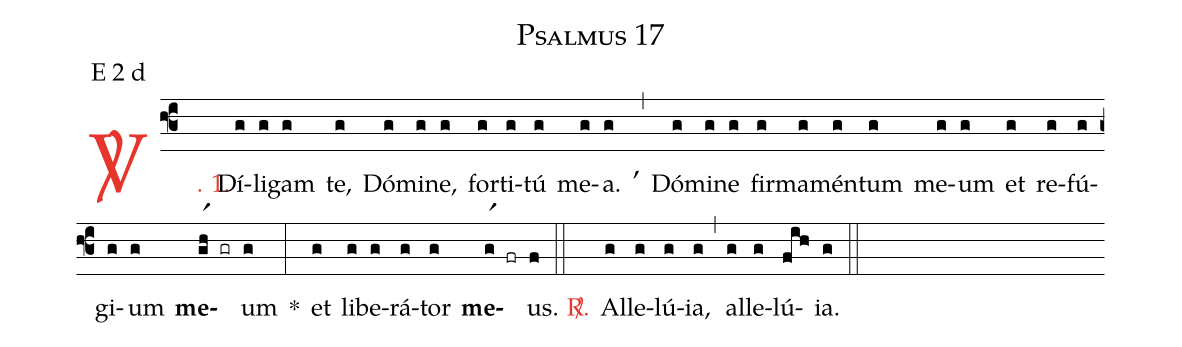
name: Psalmus 17;
mode: E 2 d;
%%
(f3)

<c><sp>V/</sp>. 1.</c>() Dí(g)li(g)gam(g) te,(g) Dó(g)mi(g)ne,(g) for(g)ti(g)tú(g) me(g)a.(g) <v>\large'</v>(,) Dó(g)mi(g)ne(g) fir(g)ma(g)mén(g)tum(g) me(g)um(g) et(g) re(g)fú(g)gi(g)um(g) <b>me</b>(gr1h gr)um(g) *(:) et(g) li(g)be(g)rá(g)tor(g) <b>me</b>(gr1 fr)us.(f)

(::)

<nlba><c><sp>R/</sp>.</c>() Al</nlba>(g)le(g)lú(g)ia,(g) (,) al(g)le(g)lú(fih)ia.(g)

(::)
